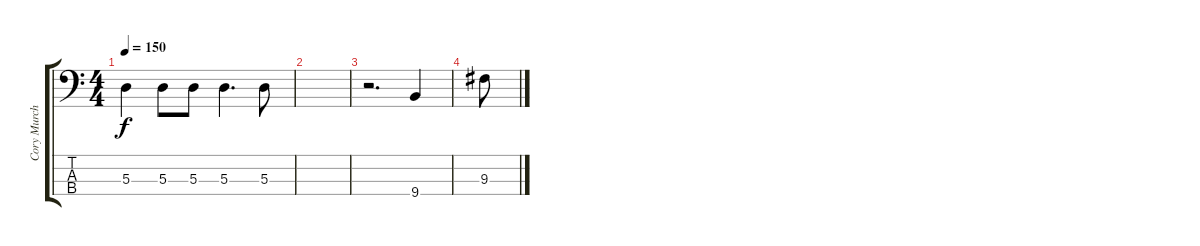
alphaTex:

\track ("Cory Murchy" "Cory Murch") {instrument electricbassfinger}
\staff {score tabs}
\tuning (G2 D2 A1 D1) {hide}
\ts (4 4)
\tempo 150
\clef f4
\ks c
5.3{t}.4{dy f} 5.3.8 5.3.8 5.3.4{d} 5.3.8 |
|
r.2{d} 9.4.4 |
9.3.8
